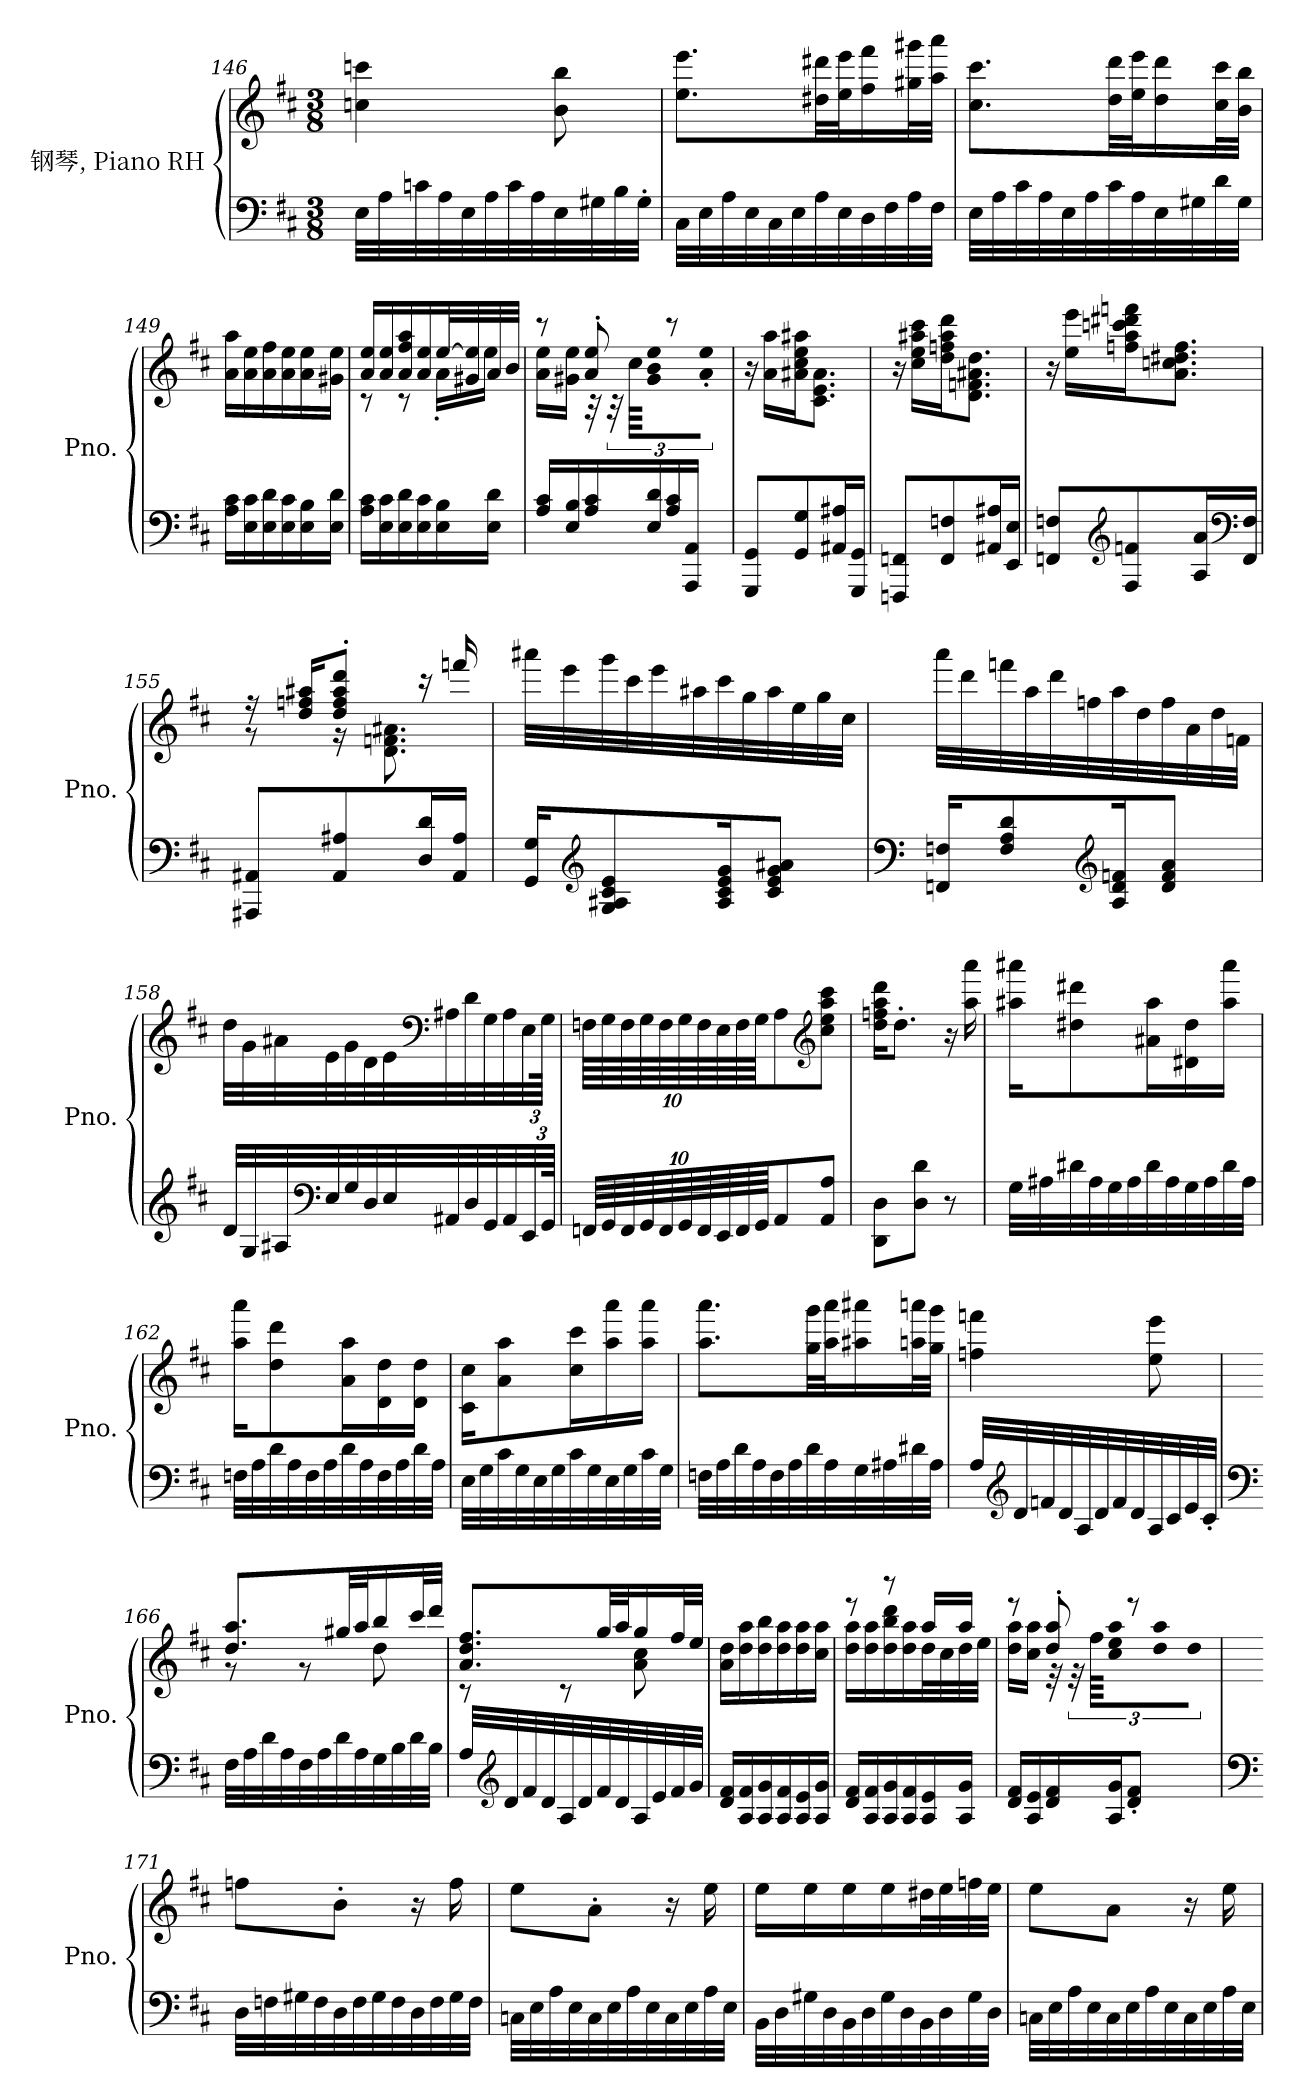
**kern	**kern
*part1	*part1
*staff2	*staff1
*I"钢琴, Piano RH	*
*I'Pno.	*
!!LO:LB:g=z
*clefF4	*clefG2
*k[f#c#]	*k[f#c#]
*M3/8	*M3/8
=146	=146
32E\LLL	4ccn\ 4cccn\
32A\	.
32cn\	.
32A\	.
32E\	.
32A\	.
32c\	.
32A\	.
32E\	8b\ 8bb\
32G#X\	.
32B\	.
32G#'\JJJ	.
=147	=147
*	*MM36
32C#\LLL	8.ee\ 8.eee\L
32E\	.
32A\	.
32E\	.
32C#\	.
32E\	.
32A\	32dd#X\ 32ddd#X\LL
32E\	32ee\ 32eee\J
32D\	16ff#\ 16fff#\
32F#\	.
32A\	32gg#X\ 32ggg#X\L
32F#\JJJ	32aa\ 32aaa\JJJ
=148	=148
32E\LLL	8.cc#\ 8.ccc#\L
32A\	.
32c#\	.
32A\	.
32E\	.
32A\	.
32c#\	32dd\ 32ddd\LL
32A\	32ee\ 32eee\J
32E\	16dd\ 16ddd\
32G#X\	.
32d\	32cc#\ 32ccc#\L
*	*MM32
32G#\JJJ	32b\ 32bb\JJJ
!!LO:PB:g=z
=149	=149
16A\ 16c#\LL	16a\ 16aa\LL
16E\ 16c#\	16a\ 16ee\
16E\ 16d\	16a\ 16ff#\
16E\ 16c#\	16a\ 16ee\
16E\ 16B\	16a\ 16ee\
16E\ 16d\JJ	16g#X\ 16ee\JJ
=150	=150
*	*MM25
*	*^
16A\ 16c#\LL	16a/ 16ee/LL	8r
16E\ 16c#\	16a/ 16ee/	.
*	*MM32	*
16E\ 16d\	16a/ 16ff#/ 16aa/	8r
16E\ 16c#\	16a/ 16ee/	.
16E\ 16B\	[32ee/L	16a'\LL
.	32g#X/ 32ee/]	.
16E\ 16d\JJ	32a/	16ee\JJ
.	32b/JJJ	.
=151	=151	=151
*	*MM31	*
16A/ 16c#/LL	8r	16a\ 16ee\LL
16E/ 16B/	.	16g#X\ 16ee\JJ
16A/ 16c#/	8a/' 8ee/'	32r
.	.	48r
*	*MM24	*
.	.	96cc#\KKLL
16E/ 16d/	.	16g#\ 16b\ 16ee\J
*	*MM24	*
16A/ 16c#/	8r	8a\' 8ee\'J
16AAA/ 16AA/JJ	.	.
*	*v	*v
=152	=152
8GGG/ 8GG/L	16r
.	16a\ 16aa\LL
8GG/ 8G/	16a#X\ 16cc#\ 16ee\ 16aa#X\J
.	8.c#\ 8.e\ 8.a#\J
16AA#X/ 16A#X/L	.
16GGG/ 16GG/JJ	.
!!LO:LB:g=z
=153	=153
8FFFn/ 8FFn/L	16r
.	16cc#\ 16ee\ 16aa#X\ 16ccc#\LL
8FF/ 8Fn/	16dd\ 16ffn\ 16aa#\ 16ddd\J
.	8.d\ 8.fn\ 8.a#X\ 8.dd\J
16AA#X/ 16A#X/L	.
16EE/ 16E/JJ	.
=154	=154
8FFn/ 8Fn/L	16r
.	16ee\ 16eee\LL
*clefG2	*
8F/ 8fn/	16ffn\ 16aa\ 16cccn\ 16ddd#X\ 16fffn\J
*	*MM37
.	8.a\ 8.ccn\ 8.dd#X\ 8.ff\J
16A/ 16a/L	.
*clefF4	*
16FF/ 16F/JJ	.
=155	=155
*	*^
8AAA#X/ 8AA#X/L	16r	8r
.	16dd/ 16ffn/ 16aa#X/KL	.
8AA#/ 8A#X/	8dd/' 8ff/' 8aa#/' 8ddd/'J	16r
.	.	8.d\ 8.fn\ 8.a#X\
16D/ 16d/L	16r	.
16AA#/ 16A#/JJ	16fffn/	.
*	*v	*v
!!LO:LB:g=z
=156	=156
*	*MM34
16GG/ 16G/KL	32aaa#X\LLL
.	32eee\
*clefG2	*
*	*MM36
8G/ 8A#X/ 8c#/ 8e/	32ggg\
.	32ccc#\
*	*MM38
.	32eee\
*	*MM39
.	32aa#X\
16A#/ 16c#/ 16e/ 16g/K	32ccc#\
.	32gg\
8c#/ 8e/ 8g/ 8a#X/J	32aa#\
.	32ee\
.	32gg\
.	32cc#\JJJ
=157	=157
*clefF4	*
*	*MM42
16FFn/ 16Fn/KL	32aaa\LLL
.	32ddd\
8F/ 8A/ 8d/	32fffn\
.	32aa\
*	*MM41
.	32ddd\
.	32ffn\
*clefG2	*
*	*MM39
16A/ 16d/ 16fn/K	32aa\
*	*MM40
.	32dd\
8d/ 8f/ 8a/J	32ff\
.	32a\
.	32dd\
.	32fn\JJJ
!!LO:LB:g=z
=158	=158
32d/LLL	32dd\LLL
32G/	32g\
32A#X/	32a#X\
*clefF4	*
32E/	32e\
32G/	32g\
32D/	32d\
32E/	32e\
*	*clefF4
*	*MM39
32AA#X/	32A#X\
32D/	32d\
32GG/	32G\
32AA#/	32A#\
*Xbrackettup	*Xbrackettup
48EE/	48E\
96GG/JJJk	96G\JJJk
=159	=159
80FFn/LLLL	80Fn\LLLL
80GG/	80G\
80FF/	80F\
80GG/	80G\
80FF/	80F\
80GG/	80G\
80FF/	80F\
80EE/	80E\
80FF/	80F\
80GG/JJJ	80G\JJJ
8AA/	8A\
*	*clefG2
8AA/ 8A/J	8cc#\ 8ee\ 8aa\ 8ccc#\J
=160	=160
8DD\ 8D\L	16dd\ 16ffn\ 16aa\ 16ddd\KL
.	8.dd'\J
8D\ 8d\J	.
8r	16r
.	16aa\ 16aaa\
!!LO:LB:g=z
=161	=161
32G\LLL	16aa#X\ 16aaa#X\KL
32A#X\	.
32d#X\	8dd#X\ 8ddd#X\
32A#\	.
32G\	.
32A#\	.
32d#\	16a#X\ 16aa#\L
32A#\	.
32G\	16d#X\ 16dd#\
32A#\	.
32d#\	16aa#\ 16aaa#\JJ
32A#\JJJ	.
=162	=162
32Fn\LLL	16aa\ 16aaa\KL
32A\	.
32d\	8dd\ 8ddd\
32A\	.
32F\	.
32A\	.
32d\	16a\ 16aa\L
32A\	.
32F\	16d\ 16dd\
32A\	.
32d\	16d\ 16dd\JJ
32A\JJJ	.
=163	=163
32E\LLL	16c#\ 16cc#\KL
32G\	.
32c#\	8a\ 8aa\
32G\	.
32E\	.
32G\	.
32c#\	16cc#\ 16ccc#\L
32G\	.
32E\	16aa\ 16aaa\
32G\	.
*	*MM36
32c#\	16aa\ 16aaa\JJ
32G\JJJ	.
!!LO:LB:g=z
=164	=164
*	*MM36
32Fn\LLL	8.aa\ 8.aaa\L
32A\	.
32d\	.
32A\	.
32F\	.
32A\	.
32d\	32gg\ 32ggg\LL
32A\	32aa\ 32aaa\J
32G\	16aa#X\ 16aaa#X\
32A#X\	.
*	*MM38
32d#X\	32aan\ 32aaan\L
32A#\JJJ	32gg\ 32ggg\JJJ
=165	=165
32A/LLL	4ffn\ 4fffn\
*clefG2	*
32d/	.
32fn/	.
32d/	.
32A/	.
32d/	.
32f/	.
32d/	.
32A/	8ee\ 8eee\
32c#/	.
32e/	.
32c#'/JJJ	.
=166	=166
*clefF4	*
*	*MM36
*	*^
32F#\LLL	8.dd/ 8.aa/L	8r
32A\	.	.
32d\	.	.
32A\	.	.
32F#\	.	8r
32A\	.	.
32d\	32gg#X/LL	.
32A\	32aa/J	.
32G\	16bb/	8dd\
32B\	.	.
32d\	32ccc#/L	.
32B\JJJ	32ddd/JJJ	.
!!LO:PB:g=z	!!
=167	=167	=167
32A/LLL	8.a/ 8.dd/ 8.ff#/L	8r
*clefG2	*	*
32d/	.	.
32f#/	.	.
32d/	.	.
32A/	.	8r
32d/	.	.
32f#/	32gg/LL	.
32d/	32aa/J	.
32A/	16gg/	8a\ 8cc#\
32e/	.	.
*	*MM31	*
32f#/	32ff#/L	.
*	*MM29	*
32g/JJJ	32ee/JJJ	.
*	*v	*v
=168	=168
16d/ 16f#/LL	16a\ 16dd\LL
16A/ 16f#/	16dd\ 16aa\
16A/ 16g/	16dd\ 16bb\
16A/ 16f#/	16dd\ 16aa\
16A/ 16e/	16dd\ 16aa\
16A/ 16g/JJ	16cc#\ 16aa\JJ
=169	=169
*	*MM25
*	*^
16d/ 16f#/LL	8r	16dd\ 16aa\LL
16A/ 16f#/	.	16dd\ 16aa\
*	*MM32	*
16A/ 16g/	8r	16dd\ 16bb\ 16ddd\
16A/ 16f#/	.	16dd\ 16aa\
16A/ 16e/	16aa/LL	32dd\L
.	.	32cc#\
16A/ 16g/JJ	16aa/JJ	32dd\
.	.	32ee\JJJ
=170	=170	=170
*	*MM31	*
16d/ 16f#/LL	8r	16dd\ 16aa\LL
16A/ 16e/	.	16cc#\ 16aa\JJ
16d/ 16f#/	8dd/' 8aa/'	32r
*	*	*brackettup
.	.	48r
*	*MM24	*
.	.	96ff#\KKLL
16A/ 16g/J	.	16cc#\ 16ee\ 16aa\
*	*MM24	*
8d/' 8f#/'J	8r	16dd\ 16aa\
.	.	16dd\JJ
*	*v	*v
!!LO:LB:g=z
=171	=171
*clefF4	*
*	*MM36
32D\LLL	8ffn\L
32Fn\	.
32G#X\	.
32F\	.
32D\	8b'\J
32F\	.
32G#\	.
32F\	.
32D\	16r
32F\	.
32G#\	16ff\
32F\JJJ	.
=172	=172
32Cn\LLL	8ee\L
32E\	.
32A\	.
32E\	.
32C\	8a'\J
32E\	.
32A\	.
32E\	.
32C\	16r
32E\	.
32A\	16ee\
32E\JJJ	.
=173	=173
32BB\LLL	16ee\LL
32D\	.
32G#X\	16ee\
32D\	.
32BB\	16ee\
32D\	.
32G#\	16ee\
32D\	.
32BB\	32dd#X\L
*	*MM37
32D\	32ee\
*	*MM36
32G#\	32ffn\
32D\JJJ	32ee\JJJ
!!LO:LB:g=z
=174	=174
32Cn\LLL	8ee\L
32E\	.
32A\	.
32E\	.
*	*MM36
32C\	8a\J
32E\	.
32A\	.
32E\	.
32C\	16r
32E\	.
*	*MM38
32A\	16ee\
32E\JJJ	.
=	=
*-	*-
